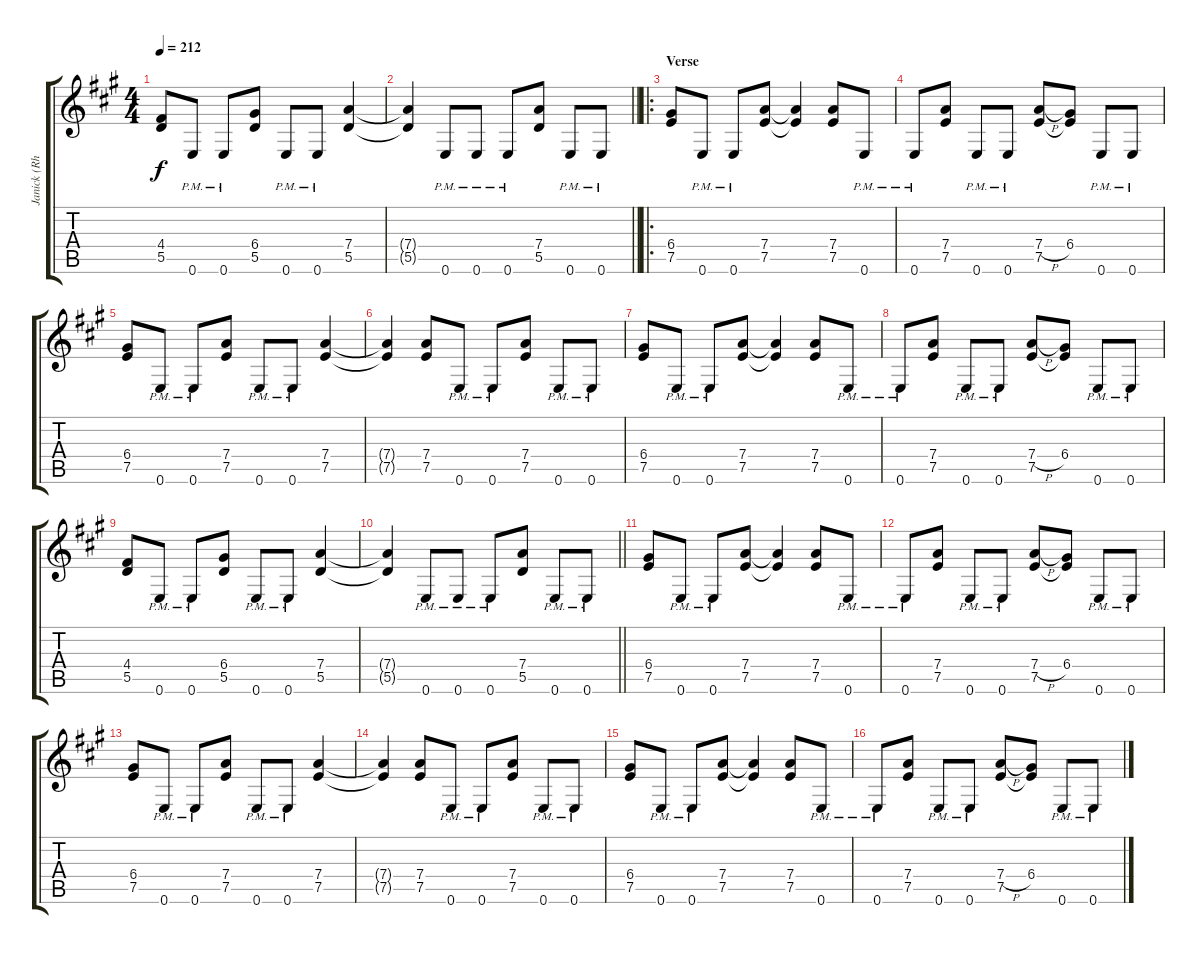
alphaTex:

\track ("Janick (Rhythm 2)" "Janick (Rh") {instrument overdrivenguitar}
\staff {score tabs}
\tuning (E4 B3 G3 D3 A2 E2) {hide}
\ts (4 4)
\tempo 212
\clef g2
\ks a
(4.4 5.5).8{dy f} 0.6{pm}.8 0.6{pm}.8 (6.4 5.5).8 0.6{pm}.8 0.6{pm}.8 (7.4 5.5).4 |
\barLineRight lightlight
(7.4{t} 5.5{t}).4 0.6{pm}.8 0.6{pm}.8 0.6{pm}.8 (7.4 5.5).8 0.6{pm}.8 0.6{pm}.8 |
\ro
\section ("" "Verse")
(6.4 7.5).8 0.6{pm}.8 0.6{pm}.8 (7.4 7.5).8 (7.4{t} 7.5{t}).4 (7.4 7.5).8 0.6{pm}.8 |
0.6{pm}.8 (7.4 7.5).8 0.6{pm}.8 0.6{pm}.8 (7.4{h} 7.5).8 (6.4 7.5{t}).8 0.6{pm}.8 0.6{pm}.8 |
(6.4 7.5).8 0.6{pm}.8 0.6{pm}.8 (7.4 7.5).8 0.6{pm}.8 0.6{pm}.8 (7.4 7.5).4 |
(7.4{t} 7.5{t}).4 (7.4 7.5).8 0.6{pm}.8 0.6{pm}.8 (7.4 7.5).8 0.6{pm}.8 0.6{pm}.8 |
(6.4 7.5).8 0.6{pm}.8 0.6{pm}.8 (7.4 7.5).8 (7.4{t} 7.5{t}).4 (7.4 7.5).8 0.6{pm}.8 |
0.6{pm}.8 (7.4 7.5).8 0.6{pm}.8 0.6{pm}.8 (7.4{h} 7.5).8 (6.4 7.5{t}).8 0.6{pm}.8 0.6{pm}.8 |
(4.4 5.5).8 0.6{pm}.8 0.6{pm}.8 (6.4 5.5).8 0.6{pm}.8 0.6{pm}.8 (7.4 5.5).4 |
\barLineRight lightlight
(7.4{t} 5.5{t}).4 0.6{pm}.8 0.6{pm}.8 0.6{pm}.8 (7.4 5.5).8 0.6{pm}.8 0.6{pm}.8 |
(6.4 7.5).8 0.6{pm}.8 0.6{pm}.8 (7.4 7.5).8 (7.4{t} 7.5{t}).4 (7.4 7.5).8 0.6{pm}.8 |
0.6{pm}.8 (7.4 7.5).8 0.6{pm}.8 0.6{pm}.8 (7.4{h} 7.5).8 (6.4 7.5{t}).8 0.6{pm}.8 0.6{pm}.8 |
(6.4 7.5).8 0.6{pm}.8 0.6{pm}.8 (7.4 7.5).8 0.6{pm}.8 0.6{pm}.8 (7.4 7.5).4 |
(7.4{t} 7.5{t}).4 (7.4 7.5).8 0.6{pm}.8 0.6{pm}.8 (7.4 7.5).8 0.6{pm}.8 0.6{pm}.8 |
(6.4 7.5).8 0.6{pm}.8 0.6{pm}.8 (7.4 7.5).8 (7.4{t} 7.5{t}).4 (7.4 7.5).8 0.6{pm}.8 |
0.6{pm}.8 (7.4 7.5).8 0.6{pm}.8 0.6{pm}.8 (7.4{h} 7.5).8 (6.4 7.5{t}).8 0.6{pm}.8 0.6{pm}.8
